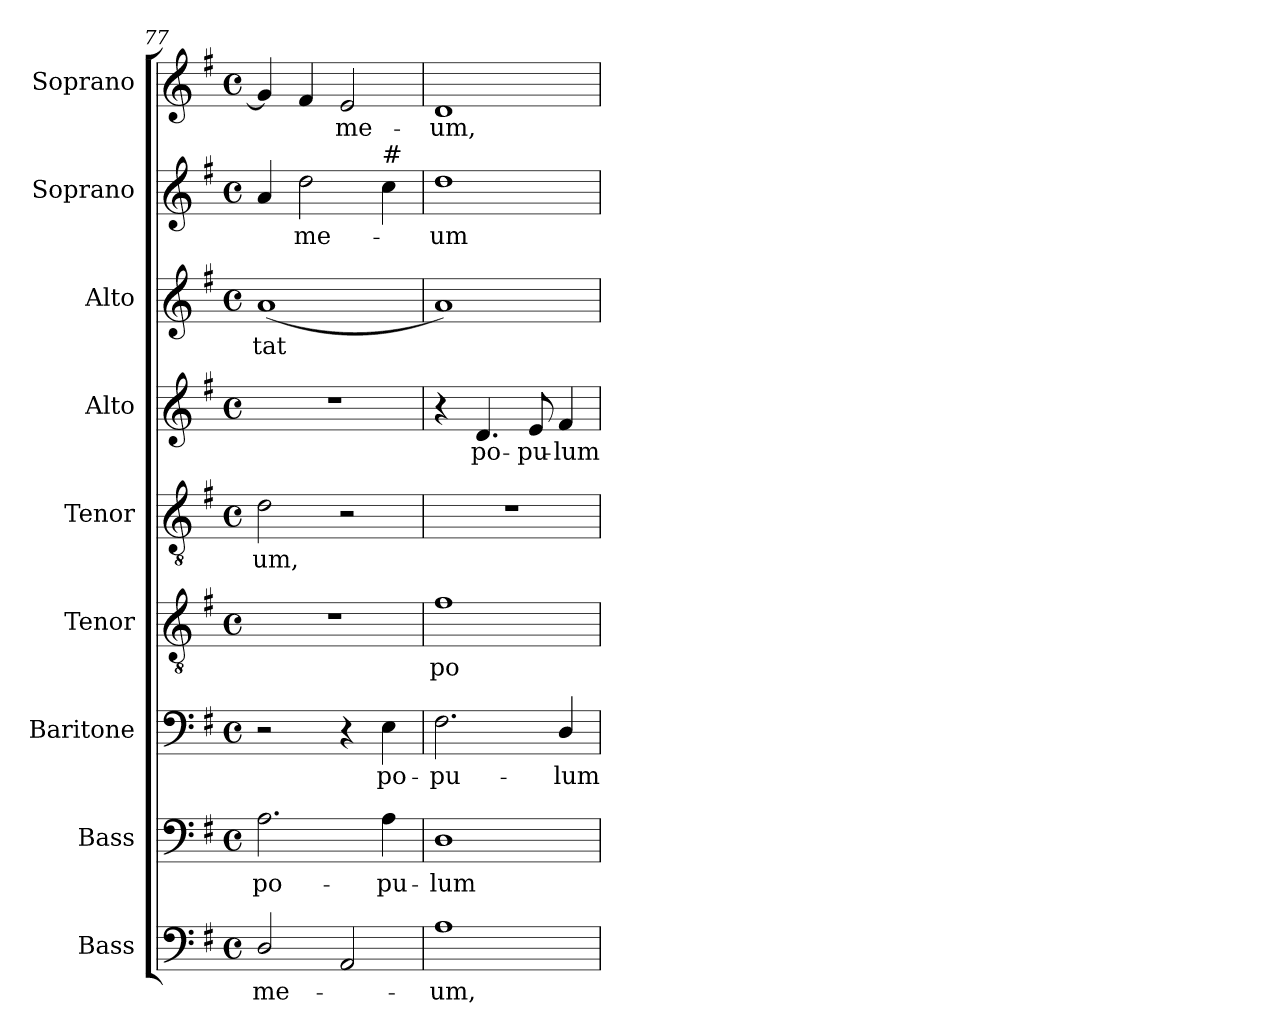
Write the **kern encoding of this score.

**kern	**text	**kern	**text	**kern	**text	**kern	**text	**kern	**text	**kern	**text	**kern	**text	**kern	**text	**kern	**text
*part9	*part9	*part8	*part8	*part7	*part7	*part6	*part6	*part5	*part5	*part4	*part4	*part3	*part3	*part2	*part2	*part1	*part1
*staff9	*staff9	*staff8	*staff8	*staff7	*staff7	*staff6	*staff6	*staff5	*staff5	*staff4	*staff4	*staff3	*staff3	*staff2	*staff2	*staff1	*staff1
*I"Bass	*	*I"Bass	*	*I"Baritone	*	*I"Tenor	*	*I"Tenor	*	*I"Alto	*	*I"Alto	*	*I"Soprano	*	*I"Soprano	*
*I'B.	*	*I'B.	*	*I'Bar.	*	*I'T.	*	*I'T.	*	*I'A.	*	*I'A.	*	*I'S.	*	*I'S.	*
*clefF4	*	*clefF4	*	*clefF4	*	*clefGv2	*	*clefGv2	*	*clefG2	*	*clefG2	*	*clefG2	*	*clefG2	*
*	*	*	*	*	*	*ITrd7c12	*	*ITrd7c12	*	*	*	*	*	*	*	*	*
*k[f#]	*	*k[f#]	*	*k[f#]	*	*k[f#]	*	*k[f#]	*	*k[f#]	*	*k[f#]	*	*k[f#]	*	*k[f#]	*
*G:	*	*G:	*	*G:	*	*G:	*	*G:	*	*G:	*	*G:	*	*G:	*	*G:	*
*M4/4	*	*M4/4	*	*M4/4	*	*M4/4	*	*M4/4	*	*M4/4	*	*M4/4	*	*M4/4	*	*M4/4	*
*met(c)	*	*met(c)	*	*met(c)	*	*met(c)	*	*met(c)	*	*met(c)	*	*met(c)	*	*met(c)	*	*met(c)	*
=77	=77	=77	=77	=77	=77	=77	=77	=77	=77	=77	=77	=77	=77	=77	=77	=77	=77
!	!LO:LY:b:color=#000000	!	!	!	!	!	!	!	!	!	!	!	!	!	!	!	!
!	!	!	!LO:LY:b:color=#000000	!	!	!	!	!	!	!	!	!	!	!	!	!	!
!	!	!	!	!	!	!	!	!	!LO:LY:b:color=#000000	!	!	!	!	!	!	!	!
!	!	!	!	!	!	!	!	!	!	!	!	!	!LO:LY:b:color=#000000	!	!	!	!
2Di/	me-	2.Ai\	po-	2r	.	1r	.	2Di\	-um,	1r	.	(1ai	-tat	4ai/	.	4gi/]	.
!	!	!	!	!	!	!	!	!	!	!	!	!	!	!	!LO:LY:b:color=#000000	!	!
.	.	.	.	.	.	.	.	.	.	.	.	.	.	2ddi\	me-	4f#i/	.
!	!	!	!	!	!	!	!	!	!	!	!	!	!	!	!	!	!LO:LY:b:color=#000000
2AAi/	.	.	.	4r	.	.	.	2r	.	.	.	.	.	.	.	2ei/	me-
!	!	!	!LO:LY:b:color=#000000	!	!	!	!	!	!	!	!	!	!	!	!	!	!
!	!	!	!	!	!	!	!	!	!	!	!	!	!	!LO:TX:a:t=#	!	!	!
!	!	!	!	!	!LO:LY:b:color=#000000	!	!	!	!	!	!	!	!	!	!	!	!
.	.	4Ai\	-pu-	4Ei\	po-	.	.	.	.	.	.	.	.	4cci\	.	.	.
=78	=78	=78	=78	=78	=78	=78	=78	=78	=78	=78	=78	=78	=78	=78	=78	=78	=78
!	!LO:LY:b:color=#000000	!	!	!	!	!	!	!	!	!	!	!	!	!	!	!	!
!	!	!	!LO:LY:b:color=#000000	!	!	!	!	!	!	!	!	!	!	!	!	!	!
!	!	!	!	!	!LO:LY:b:color=#000000	!	!	!	!	!	!	!	!	!	!	!	!
!	!	!	!	!	!	!	!LO:LY:b:color=#000000	!	!	!	!	!	!	!	!	!	!
!	!	!	!	!	!	!	!	!	!	!	!	!	!	!	!LO:LY:b:color=#000000	!	!
!	!	!	!	!	!	!	!	!	!	!	!	!	!	!	!	!	!LO:LY:b:color=#000000
1Ai	-um,	1Di	-lum	2.F#i\	-pu-	1F#i	po-	1r	.	4r	.	1ai)	.	1ddi	-um	1di	-um,
!	!	!	!	!	!	!	!	!	!	!	!LO:LY:b:color=#000000	!	!	!	!	!	!
.	.	.	.	.	.	.	.	.	.	4.di/	po-	.	.	.	.	.	.
!	!	!	!	!	!	!	!	!	!	!	!LO:LY:b:color=#000000	!	!	!	!	!	!
.	.	.	.	.	.	.	.	.	.	8ei/	-pu-	.	.	.	.	.	.
!	!	!	!	!	!LO:LY:b:color=#000000	!	!	!	!	!	!	!	!	!	!	!	!
!	!	!	!	!	!	!	!	!	!	!	!LO:LY:b:color=#000000	!	!	!	!	!	!
.	.	.	.	4Di/	-lum	.	.	.	.	4f#i/	-lum	.	.	.	.	.	.
=	=	=	=	=	=	=	=	=	=	=	=	=	=	=	=	=	=
*-	*-	*-	*-	*-	*-	*-	*-	*-	*-	*-	*-	*-	*-	*-	*-	*-	*-
